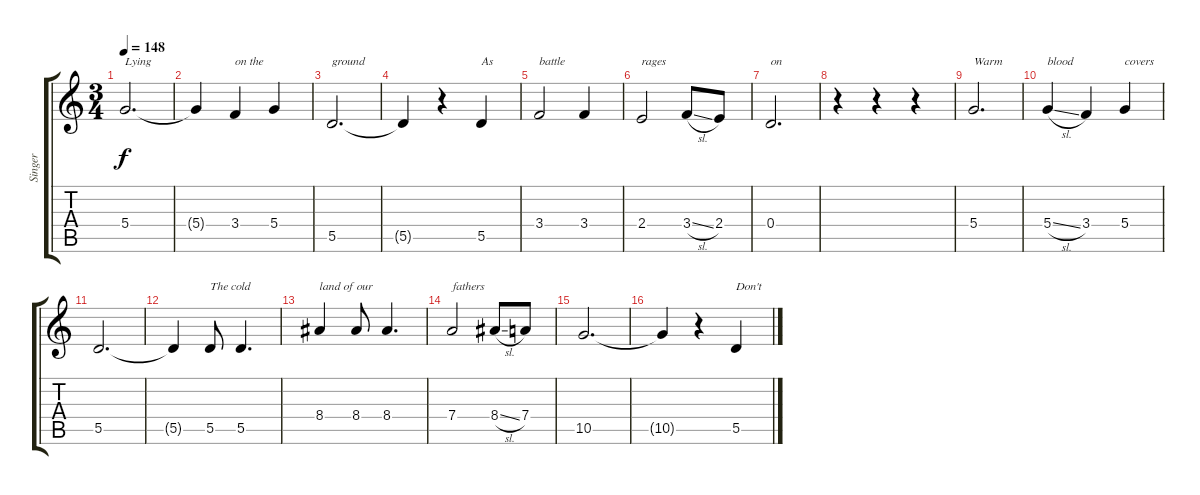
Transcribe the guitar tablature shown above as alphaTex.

\track ("Singer" "Singer") {instrument distortionguitar}
\staff {score tabs}
\tuning (E4 B3 G3 D3 A2 E2) {hide}
\ts (3 4)
\tempo 148
\clef g2
\ks c
5.4.2{d txt "Lying" dy f} |
5.4{t}.4 3.4.4{txt "on the"} 5.4.4 |
5.5.2{d txt "ground"} |
5.5{t}.4 r.4 5.5.4{txt "As"} |
3.4.2{txt "battle"} 3.4.4 |
2.4.2{txt "rages"} 3.4{sl}.8 2.4.8 |
0.4.2{d txt "on"} |
r.4 r.4 r.4 |
5.4.2{d txt "Warm"} |
5.4{sl}.4{txt "blood"} 3.4.4 5.4.4{txt "covers "} |
5.5.2{d} |
5.5{t}.4 5.5.8{txt "The cold"} 5.5.4{d} |
8.4.4{txt "land of our "} 8.4.8 8.4.4{d} |
7.4.2{txt "fathers"} 8.4{sl}.8 7.4.8 |
10.5.2{d} |
10.5{t}.4 r.4 5.5.4{txt "Don't"}
